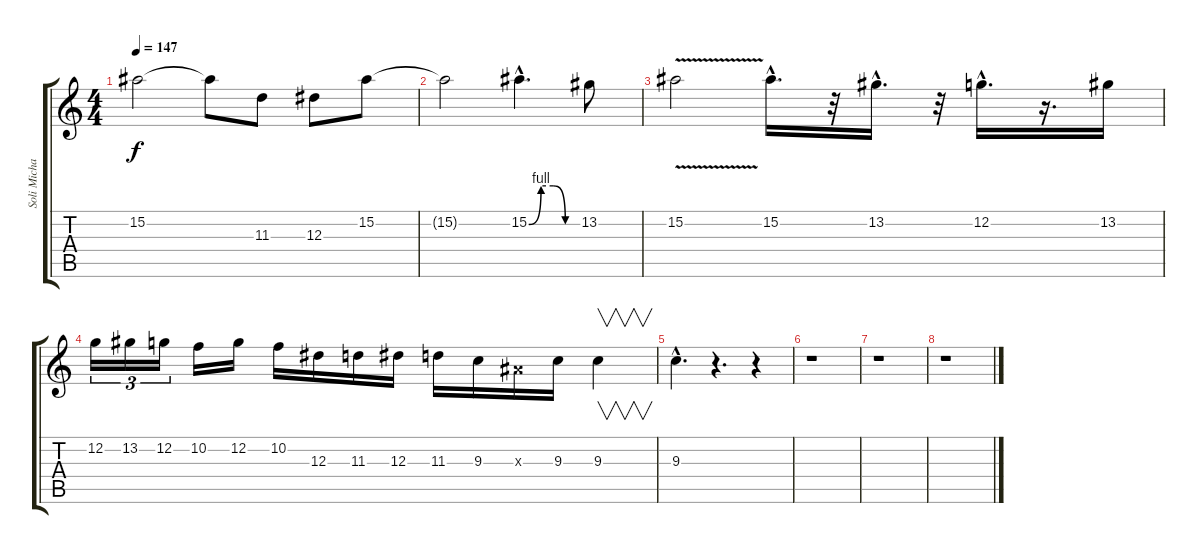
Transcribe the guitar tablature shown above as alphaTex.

\track ("Soli Michael Amott" "Soli Micha") {instrument distortionguitar}
\staff {score tabs}
\tuning (C4 G3 Eb3 Bb2 F2 C2) {hide}
\ts (4 4)
\tempo 147
\clef g2
\ks c
15.2.2{dy f} 15.2{t}.8 11.3.8 12.3.8 15.2.8 |
15.2{t}.2 15.2{be (custom 0 0 15 4 30 4 45 0 60 0) hac}.4{d} 13.2.8 |
15.2{v}.2 15.2{hac}.16{d} r.32 13.2{hac}.16{d} r.32 12.2{hac}.16{d} r.16{d} 13.2.16 |
12.2.16{tu (3 2)} 13.2.16{tu (3 2)} 12.2.16{tu (3 2)} 10.2.16 12.2.16 10.2.16 12.3.16 11.3.16 12.3.16 11.3.16 9.3.16 7.3{x}.16 9.3.16 9.3.4{v} |
9.3{hac}.4{d} r.4{d} r.4 |
r.1 |
r.1 |
r.1
